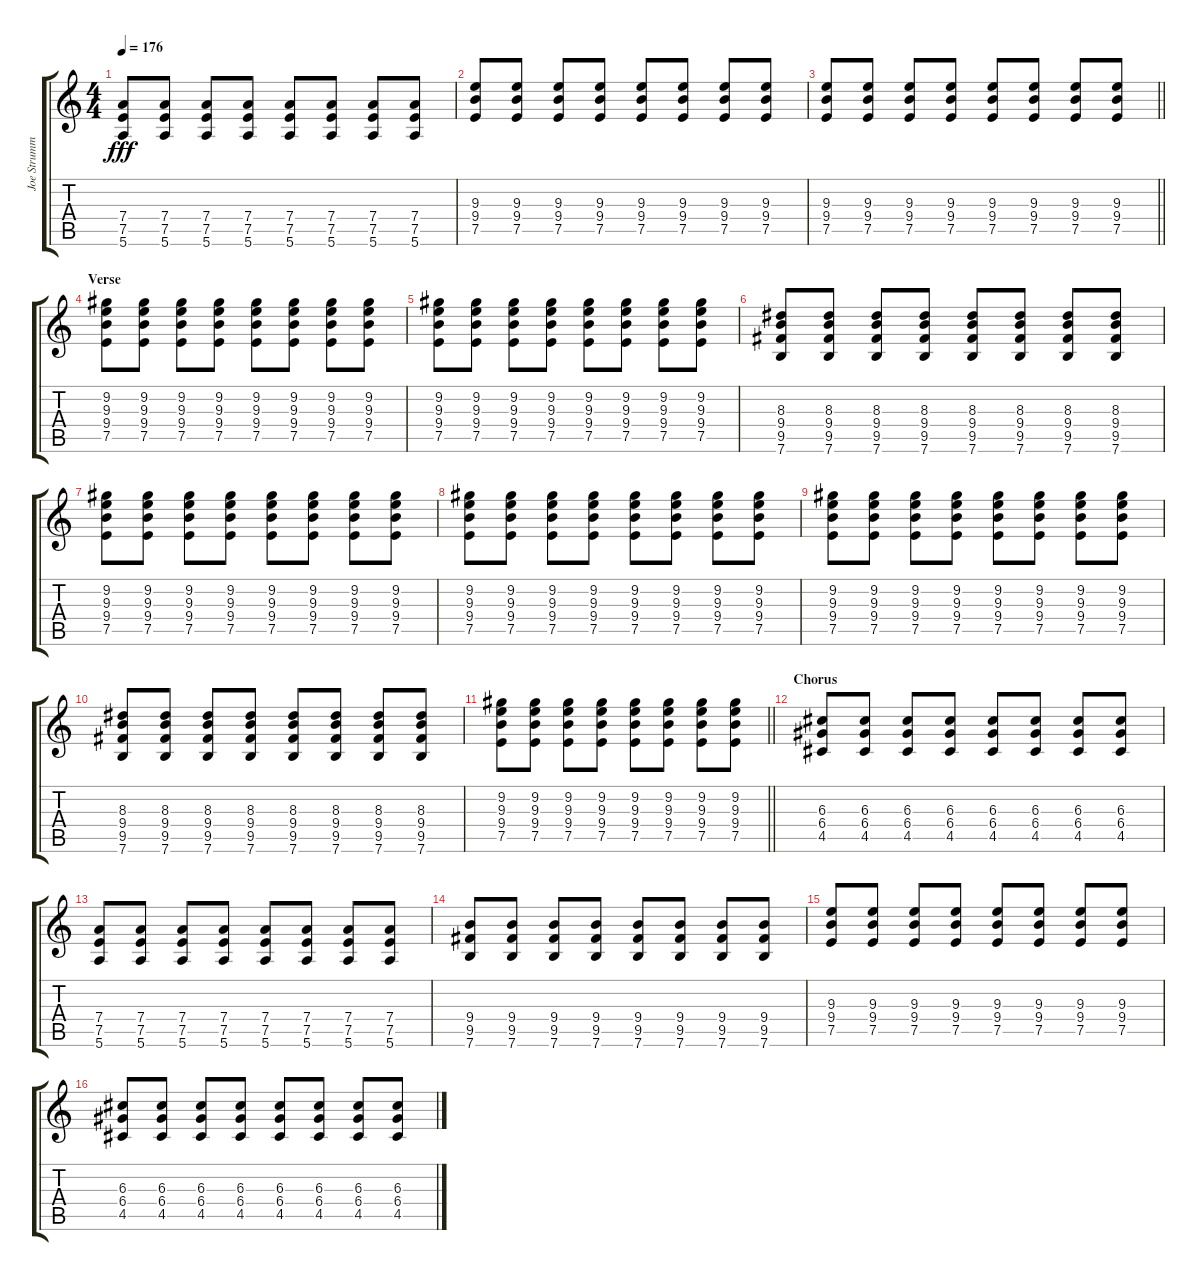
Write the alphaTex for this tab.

\track ("Joe Strummer - Rhythm Guitar" "Joe Strumm") {instrument distortionguitar}
\staff {score tabs}
\tuning (E4 B3 G3 D3 A2 E2) {hide}
\ts (4 4)
\tempo 176
\clef g2
\ks c
(7.4 7.5 5.6).8{dy fff} (7.4 7.5 5.6).8 (7.4 7.5 5.6).8 (7.4 7.5 5.6).8 (7.4 7.5 5.6).8 (7.4 7.5 5.6).8 (7.4 7.5 5.6).8 (7.4 7.5 5.6).8 |
(9.3 9.4 7.5).8 (9.3 9.4 7.5).8 (9.3 9.4 7.5).8 (9.3 9.4 7.5).8 (9.3 9.4 7.5).8 (9.3 9.4 7.5).8 (9.3 9.4 7.5).8 (9.3 9.4 7.5).8 |
\barLineRight lightlight
(9.3 9.4 7.5).8 (9.3 9.4 7.5).8 (9.3 9.4 7.5).8 (9.3 9.4 7.5).8 (9.3 9.4 7.5).8 (9.3 9.4 7.5).8 (9.3 9.4 7.5).8 (9.3 9.4 7.5).8 |
\section ("" "Verse")
(9.2 9.3 9.4 7.5).8 (9.2 9.3 9.4 7.5).8 (9.2 9.3 9.4 7.5).8 (9.2 9.3 9.4 7.5).8 (9.2 9.3 9.4 7.5).8 (9.2 9.3 9.4 7.5).8 (9.2 9.3 9.4 7.5).8 (9.2 9.3 9.4 7.5).8 |
(9.2 9.3 9.4 7.5).8 (9.2 9.3 9.4 7.5).8 (9.2 9.3 9.4 7.5).8 (9.2 9.3 9.4 7.5).8 (9.2 9.3 9.4 7.5).8 (9.2 9.3 9.4 7.5).8 (9.2 9.3 9.4 7.5).8 (9.2 9.3 9.4 7.5).8 |
(8.3 9.4 9.5 7.6).8 (8.3 9.4 9.5 7.6).8 (8.3 9.4 9.5 7.6).8 (8.3 9.4 9.5 7.6).8 (8.3 9.4 9.5 7.6).8 (8.3 9.4 9.5 7.6).8 (8.3 9.4 9.5 7.6).8 (8.3 9.4 9.5 7.6).8 |
(9.2 9.3 9.4 7.5).8 (9.2 9.3 9.4 7.5).8 (9.2 9.3 9.4 7.5).8 (9.2 9.3 9.4 7.5).8 (9.2 9.3 9.4 7.5).8 (9.2 9.3 9.4 7.5).8 (9.2 9.3 9.4 7.5).8 (9.2 9.3 9.4 7.5).8 |
(9.2 9.3 9.4 7.5).8 (9.2 9.3 9.4 7.5).8 (9.2 9.3 9.4 7.5).8 (9.2 9.3 9.4 7.5).8 (9.2 9.3 9.4 7.5).8 (9.2 9.3 9.4 7.5).8 (9.2 9.3 9.4 7.5).8 (9.2 9.3 9.4 7.5).8 |
(9.2 9.3 9.4 7.5).8 (9.2 9.3 9.4 7.5).8 (9.2 9.3 9.4 7.5).8 (9.2 9.3 9.4 7.5).8 (9.2 9.3 9.4 7.5).8 (9.2 9.3 9.4 7.5).8 (9.2 9.3 9.4 7.5).8 (9.2 9.3 9.4 7.5).8 |
(8.3 9.4 9.5 7.6).8 (8.3 9.4 9.5 7.6).8 (8.3 9.4 9.5 7.6).8 (8.3 9.4 9.5 7.6).8 (8.3 9.4 9.5 7.6).8 (8.3 9.4 9.5 7.6).8 (8.3 9.4 9.5 7.6).8 (8.3 9.4 9.5 7.6).8 |
\barLineRight lightlight
(9.2 9.3 9.4 7.5).8 (9.2 9.3 9.4 7.5).8 (9.2 9.3 9.4 7.5).8 (9.2 9.3 9.4 7.5).8 (9.2 9.3 9.4 7.5).8 (9.2 9.3 9.4 7.5).8 (9.2 9.3 9.4 7.5).8 (9.2 9.3 9.4 7.5).8 |
\section ("" "Chorus")
(6.3 6.4 4.5).8 (6.3 6.4 4.5).8 (6.3 6.4 4.5).8 (6.3 6.4 4.5).8 (6.3 6.4 4.5).8 (6.3 6.4 4.5).8 (6.3 6.4 4.5).8 (6.3 6.4 4.5).8 |
(7.4 7.5 5.6).8 (7.4 7.5 5.6).8 (7.4 7.5 5.6).8 (7.4 7.5 5.6).8 (7.4 7.5 5.6).8 (7.4 7.5 5.6).8 (7.4 7.5 5.6).8 (7.4 7.5 5.6).8 |
(9.4 9.5 7.6).8 (9.4 9.5 7.6).8 (9.4 9.5 7.6).8 (9.4 9.5 7.6).8 (9.4 9.5 7.6).8 (9.4 9.5 7.6).8 (9.4 9.5 7.6).8 (9.4 9.5 7.6).8 |
(9.3 9.4 7.5).8 (9.3 9.4 7.5).8 (9.3 9.4 7.5).8 (9.3 9.4 7.5).8 (9.3 9.4 7.5).8 (9.3 9.4 7.5).8 (9.3 9.4 7.5).8 (9.3 9.4 7.5).8 |
(6.3 6.4 4.5).8 (6.3 6.4 4.5).8 (6.3 6.4 4.5).8 (6.3 6.4 4.5).8 (6.3 6.4 4.5).8 (6.3 6.4 4.5).8 (6.3 6.4 4.5).8 (6.3 6.4 4.5).8
